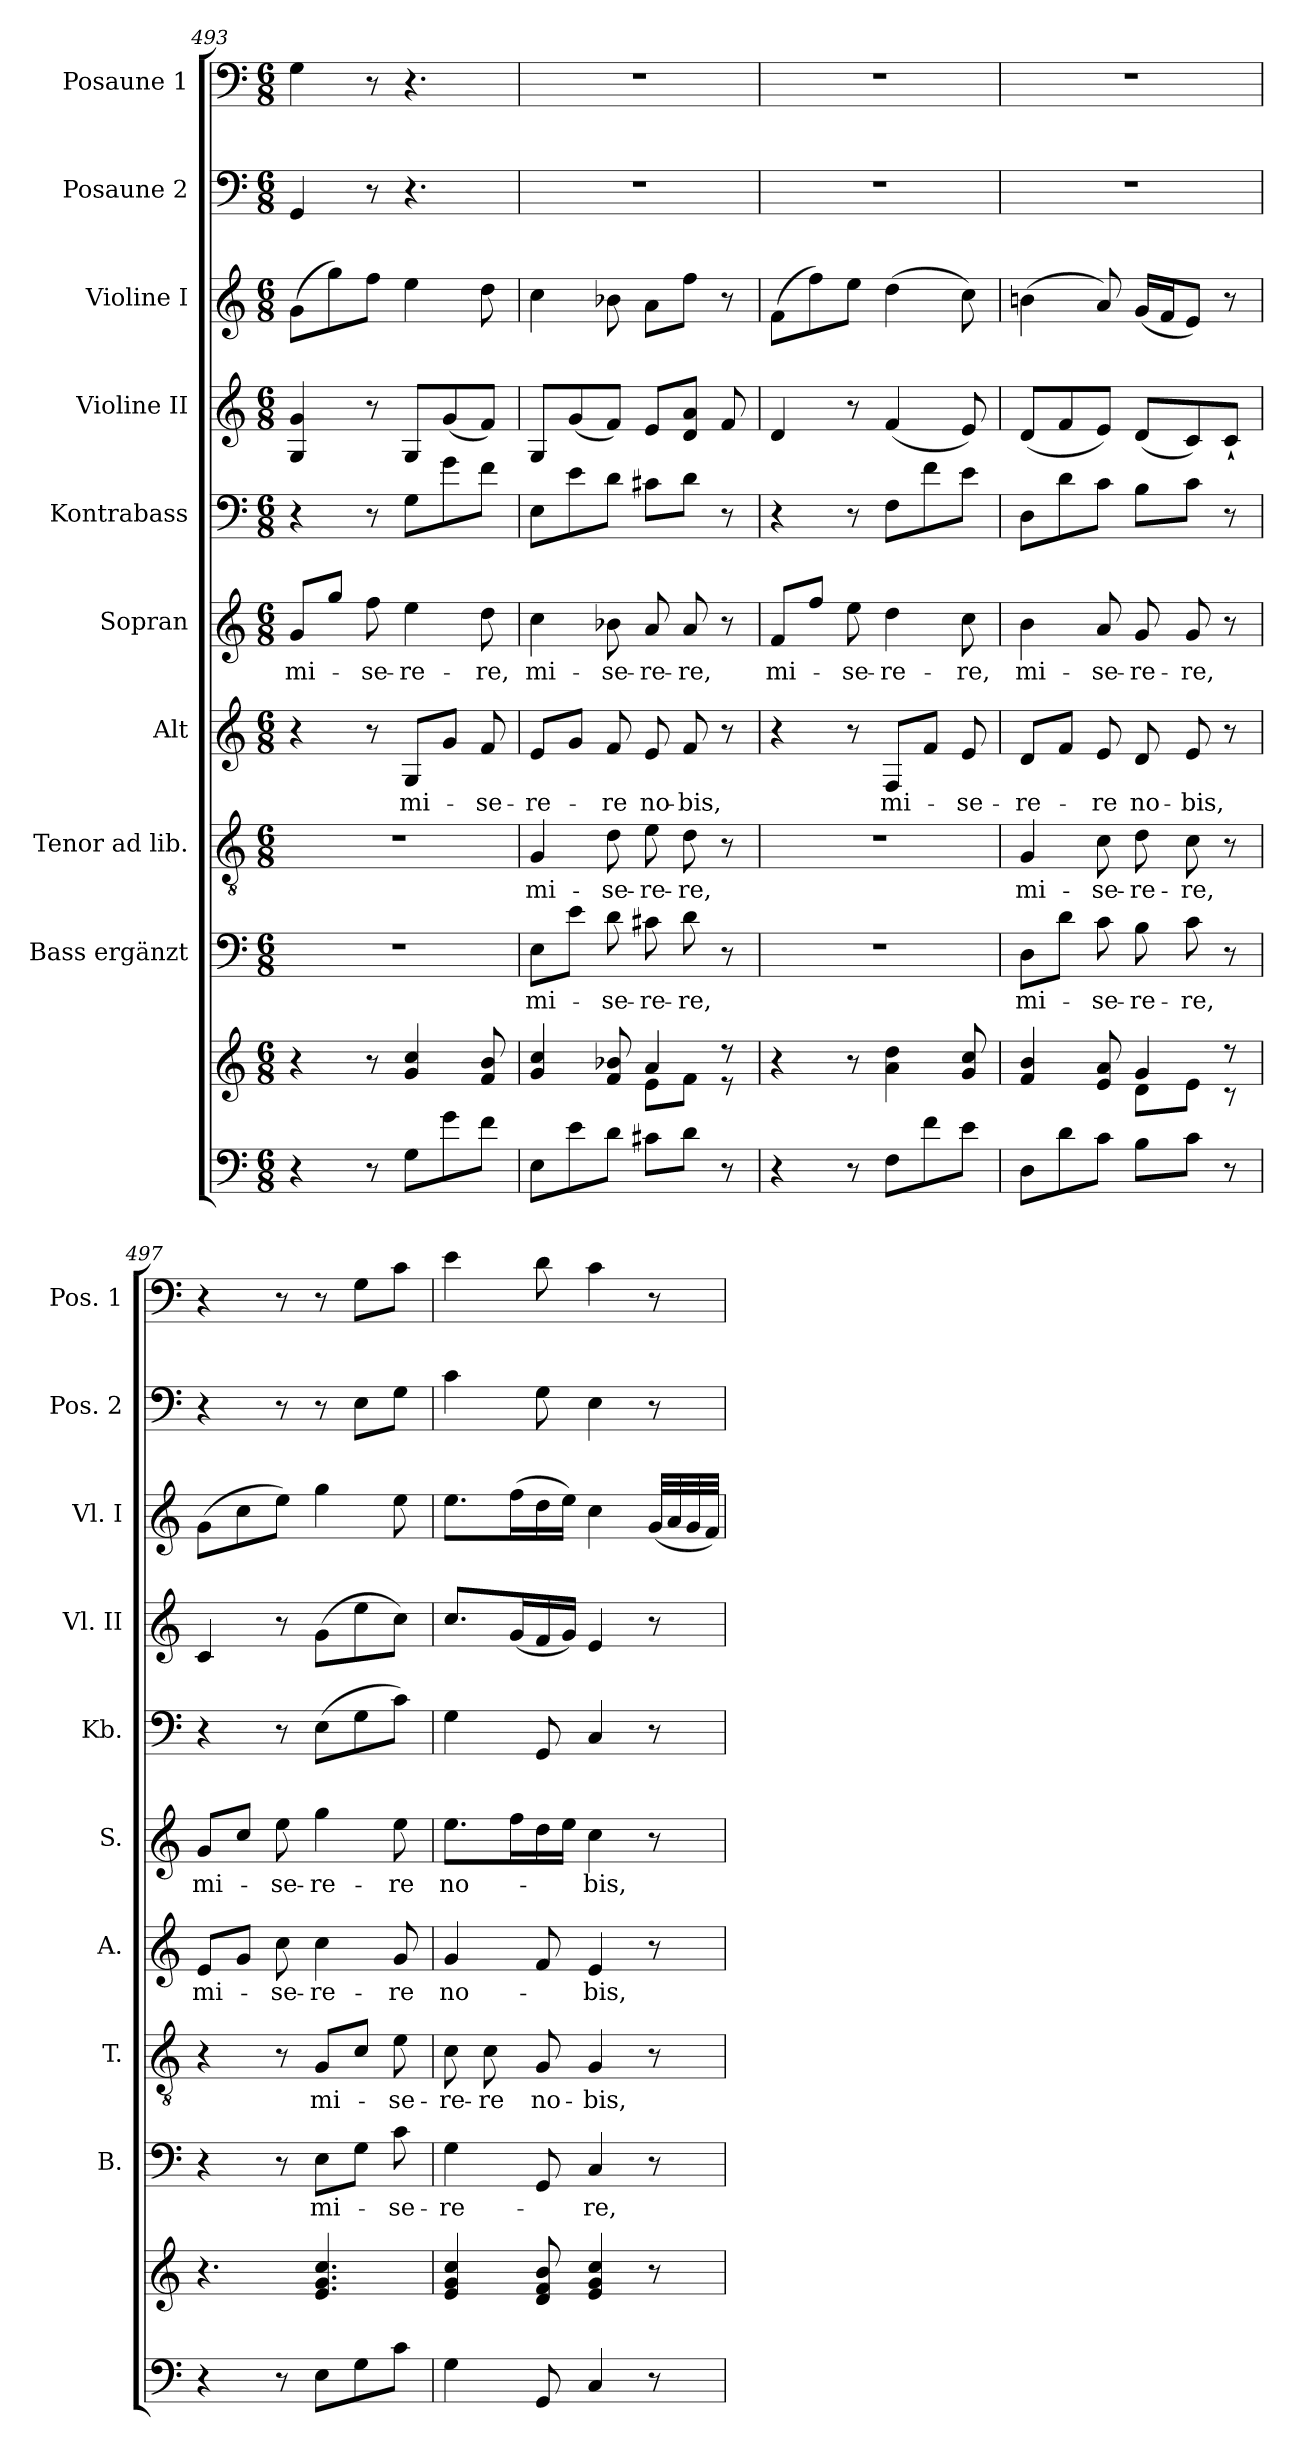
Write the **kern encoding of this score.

**kern	**kern	**kern	**text	**kern	**text	**kern	**text	**kern	**text	**kern	**kern	**kern	**kern	**kern
*part10	*part10	*part9	*part9	*part8	*part8	*part7	*part7	*part6	*part6	*part5	*part4	*part3	*part2	*part1
*staff11	*staff10	*staff9	*staff9	*staff8	*staff8	*staff7	*staff7	*staff6	*staff6	*staff5	*staff4	*staff3	*staff2	*staff1
*	*	*I"Bass ergänzt	*	*I"Tenor ad lib.	*	*I"Alt	*	*I"Sopran	*	*I"Kontrabass	*I"Violine II	*I"Violine I	*I"Posaune 2	*I"Posaune 1
*	*	*I'B.	*	*I'T.	*	*I'A.	*	*I'S.	*	*I'Kb.	*I'Vl. II	*I'Vl. I	*I'Pos. 2	*I'Pos. 1
*clefF4	*clefG2	*clefF4	*	*clefGv2	*	*clefG2	*	*clefG2	*	*clefF4	*clefG2	*clefG2	*clefF4	*clefF4
*	*	*	*	*	*	*	*	*	*	*ITrd7c12	*	*	*	*
*k[]	*k[]	*k[]	*	*k[]	*	*k[]	*	*k[]	*	*k[]	*k[]	*k[]	*k[]	*k[]
*C:	*C:	*C:	*	*C:	*	*C:	*	*C:	*	*C:	*C:	*C:	*C:	*C:
*M6/8	*M6/8	*M6/8	*	*M6/8	*	*M6/8	*	*M6/8	*	*M6/8	*M6/8	*M6/8	*M6/8	*M6/8
=493	=493	=493	=493	=493	=493	=493	=493	=493	=493	=493	=493	=493	=493	=493
!	!	!	!	!	!	!	!	!	!LO:LY:b	!	!	!	!	!
4r	4r	2.r	.	2.r	.	4r	.	8g/L	mi-	4r	4G/ 4g/	(>8g\L	4GG/	4G\
.	.	.	.	.	.	.	.	8gg/J	.	.	.	8gg\)	.	.
!	!	!	!	!	!	!	!	!	!LO:LY:b	!	!	!	!	!
8r	8r	.	.	.	.	8r	.	8ff\	-se-	8r	8r	8ff\J	8r	8r
!	!	!	!	!	!	!	!LO:LY:b	!	!LO:LY:b	!	!	!	!	!
8G\L	4g/ 4cc/	.	.	.	.	8G/L	mi-	4ee\	-re-	8GG\L	8G/L	4ee\	4.r	4.r
8g\	.	.	.	.	.	8g/J	.	.	.	8G\	(<8g/	.	.	.
!	!	!	!	!	!	!	!LO:LY:b	!	!LO:LY:b	!	!	!	!	!
8f\J	8f/ 8b/	.	.	.	.	8f/	-se-	8dd\	-re,	8F\J	8f/J)	8dd\	.	.
=494	=494	=494	=494	=494	=494	=494	=494	=494	=494	=494	=494	=494	=494	=494
*	*^	*	*	*	*	*	*	*	*	*	*	*	*	*
!	!	!	!	!LO:LY:b	!	!LO:LY:b	!	!LO:LY:b	!	!LO:LY:b	!	!	!	!	!
8E\L	4g/ 4cc/	4.ryy	8E\L	mi-	4G/	mi-	8e/L	-re-	4cc\	mi-	8EE\L	8G/L	4cc\	2.r	2.r
8e\	.	.	8e\J	.	.	.	8g/J	.	.	.	8E\	(<8g/	.	.	.
!	!	!	!	!LO:LY:b	!	!LO:LY:b	!	!LO:LY:b	!	!LO:LY:b	!	!	!	!	!
8d\J	8f/ 8b-X/	.	8d\	-se-	8d\	-se-	8f/	-re	8b-X\	-se-	8D\J	8f/J)	8b-X\	.	.
!	!	!	!	!LO:LY:b	!	!LO:LY:b	!	!LO:LY:b	!	!LO:LY:b	!	!	!	!	!
8c#X\L	4a/	8e\L	8c#X\	-re-	8e\	-re-	8e/	no-	8a/	-re-	8C#X\L	8e/L	8a\L	.	.
!	!	!	!	!LO:LY:b	!	!LO:LY:b	!	!LO:LY:b	!	!LO:LY:b	!	!	!	!	!
8d\J	.	8f\J	8d\	-re,	8d\	-re,	8f/	-bis,	8a/	-re,	8D\J	8d/ 8a/J	8ff\J	.	.
8r	8r	8r	8r	.	8r	.	8r	.	8r	.	8r	8f/	8r	.	.
!!LO:PB:g=z
=495	=495	=495	=495	=495	=495	=495	=495	=495	=495	=495	=495	=495	=495	=495	=495
!	!	!	!	!	!	!	!	!	!	!LO:LY:b	!	!	!	!	!
*	*v	*v	*	*	*	*	*	*	*	*	*	*	*	*	*
4r	4r	2.r	.	2.r	.	4r	.	8f/L	mi-	4r	4d/	(>8f\L	2.r	2.r
.	.	.	.	.	.	.	.	8ff/J	.	.	.	8ff\)	.	.
!	!	!	!	!	!	!	!	!	!LO:LY:b	!	!	!	!	!
8r	8r	.	.	.	.	8r	.	8ee\	-se-	8r	8r	8ee\J	.	.
!	!	!	!	!	!	!	!LO:LY:b	!	!LO:LY:b	!	!	!	!	!
8F\L	4a\ 4dd\	.	.	.	.	8F/L	mi-	4dd\	-re-	8FF\L	(<4f/	(>4dd\	.	.
8f\	.	.	.	.	.	8f/J	.	.	.	8F\	.	.	.	.
!	!	!	!	!	!	!	!LO:LY:b	!	!LO:LY:b	!	!	!	!	!
8e\J	8g/ 8cc/	.	.	.	.	8e/	-se-	8cc\	-re,	8E\J	8e/)	8cc\)	.	.
=496	=496	=496	=496	=496	=496	=496	=496	=496	=496	=496	=496	=496	=496	=496
*	*^	*	*	*	*	*	*	*	*	*	*	*	*	*
!	!	!	!	!LO:LY:b	!	!LO:LY:b	!	!LO:LY:b	!	!LO:LY:b	!	!	!	!	!
8D\L	4f/ 4b/	4.ryy	8D\L	mi-	4G/	mi-	8d/L	-re-	4b\	mi-	8DD\L	(<8d/L	(>4bn\	2.r	2.r
8d\	.	.	8d\J	.	.	.	8f/J	.	.	.	8D\	8f/	.	.	.
!	!	!	!	!LO:LY:b	!	!LO:LY:b	!	!LO:LY:b	!	!LO:LY:b	!	!	!	!	!
8c\J	8e/ 8a/	.	8c\	-se-	8c\	-se-	8e/	-re	8a/	-se-	8C\J	8e/J)	8a/)	.	.
!	!	!	!	!LO:LY:b	!	!LO:LY:b	!	!LO:LY:b	!	!LO:LY:b	!	!	!	!	!
8B\L	4g/	8d\L	8B\	-re-	8d\	-re-	8d/	no-	8g/	-re-	8BB\L	(<8d/L	(<16g/LL	.	.
.	.	.	.	.	.	.	.	.	.	.	.	.	16f/J	.	.
!	!	!	!	!LO:LY:b	!	!LO:LY:b	!	!LO:LY:b	!	!LO:LY:b	!	!	!	!	!
8c\J	.	8e\J	8c\	-re,	8c\	-re,	8e/	-bis,	8g/	-re,	8C\J	8c/)	8e/J)	.	.
8r	8r	8r	8r	.	8r	.	8r	.	8r	.	8r	8c`</J	8r	.	.
=497	=497	=497	=497	=497	=497	=497	=497	=497	=497	=497	=497	=497	=497	=497	=497
!	!	!	!	!	!	!	!	!LO:LY:b	!	!LO:LY:b	!	!	!	!	!
*	*v	*v	*	*	*	*	*	*	*	*	*	*	*	*	*
4r	4.r	4r	.	4r	.	8e/L	mi-	8g/L	mi-	4r	4c/	(>8g\L	4r	4r
.	.	.	.	.	.	8g/J	.	8cc/J	.	.	.	8cc\	.	.
!	!	!	!	!	!	!	!LO:LY:b	!	!LO:LY:b	!	!	!	!	!
8r	.	8r	.	8r	.	8cc\	-se-	8ee\	-se-	8r	8r	8ee\J)	8r	8r
!	!	!	!LO:LY:b	!	!LO:LY:b	!	!LO:LY:b	!	!LO:LY:b	!	!	!	!	!
8E\L	4.e/ 4.g/ 4.cc/	8E\L	mi-	8G/L	mi-	4cc\	-re-	4gg\	-re-	(>8EE\L	(>8g\L	4gg\	8r	8r
8G\	.	8G\J	.	8c/J	.	.	.	.	.	8GG\	8ee\	.	8E\L	8G\L
!	!	!	!LO:LY:b	!	!LO:LY:b	!	!LO:LY:b	!	!LO:LY:b	!	!	!	!	!
8c\J	.	8c\	-se-	8e\	-se-	8g/	-re	8ee\	-re	8C\J)	8cc\J)	8ee\	8G\J	8c\J
=498	=498	=498	=498	=498	=498	=498	=498	=498	=498	=498	=498	=498	=498	=498
!	!	!	!LO:LY:b	!	!LO:LY:b	!	!LO:LY:b	!	!LO:LY:b	!	!	!	!	!
4G\	4e/ 4g/ 4cc/	4G\	-re-	8c\	-re-	4g/	no-	8.ee\L	no-	4GG\	8.cc/L	8.ee\L	4c\	4e\
!	!	!	!	!	!LO:LY:b	!	!	!	!	!	!	!	!	!
.	.	.	.	8c\	-re	.	.	.	.	.	.	.	.	.
.	.	.	.	.	.	.	.	16ff\L	.	.	(<16g/L	(>16ff\L	.	.
!	!	!	!	!	!LO:LY:b	!	!	!	!	!	!	!	!	!
8GG/	8d/ 8f/ 8b/	8GG/	.	8G/	no-	8f/	.	16dd\	.	8GGG/	16f/	16dd\	8G\	8d\
.	.	.	.	.	.	.	.	16ee\JJ	.	.	16g/JJ)	16ee\JJ)	.	.
!	!	!	!LO:LY:b	!	!LO:LY:b	!	!LO:LY:b	!	!LO:LY:b	!	!	!	!	!
4C/	4e/ 4g/ 4cc/	4C/	-re,	4G/	-bis,	4e/	-bis,	4cc\	-bis,	4CC/	4e/	4cc\	4E\	4c\
8r	8r	8r	.	8r	.	8r	.	8r	.	8r	8r	(<32g/LLL	8r	8r
.	.	.	.	.	.	.	.	.	.	.	.	32a/	.	.
.	.	.	.	.	.	.	.	.	.	.	.	32g/	.	.
.	.	.	.	.	.	.	.	.	.	.	.	32f/JJJ)	.	.
=	=	=	=	=	=	=	=	=	=	=	=	=	=	=
*-	*-	*-	*-	*-	*-	*-	*-	*-	*-	*-	*-	*-	*-	*-
